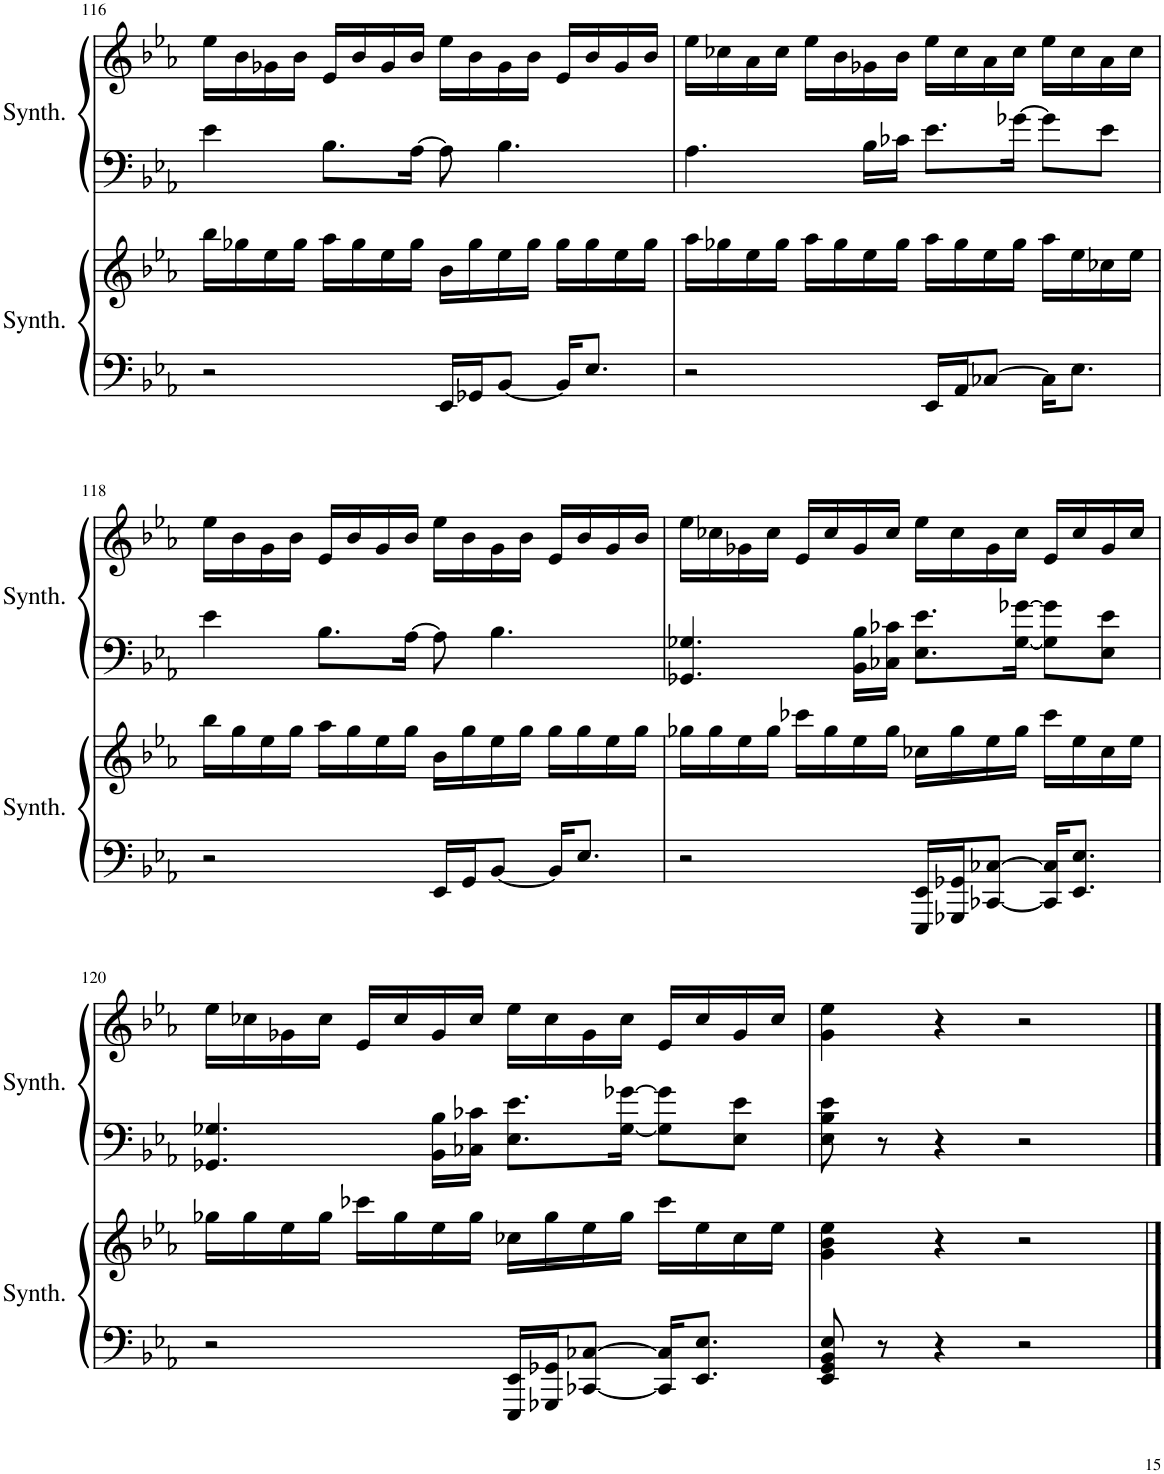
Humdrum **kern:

**kern	**kern	**kern	**kern
*part2	*part2	*part1	*part1
*staff4	*staff3	*staff2	*staff1
*I"Square Synthesizer	*	*I"Square Synthesizer	*
*I'Synth.	*	*I'Synth.	*
!!LO:PB:g=z
*clefF4	*clefG2	*clefF4	*clefG2
*k[b-e-a-]	*k[b-e-a-]	*k[b-e-a-]	*k[b-e-a-]
*M4/4	*M4/4	*M4/4	*M4/4
=116	=116	=116	=116
2r	16bb-\LL	4e-\	16ee-\LL
.	16gg-X\	.	16b-\
.	16ee-\	.	16g-X\
.	16gg-\JJ	.	16b-\JJ
.	16aa-\LL	8.B-\L	16e-/LL
.	16gg-\	.	16b-/
.	16ee-\	.	16g-/
.	16gg-\JJ	[16A-\Jk	16b-/JJ
16EE-/LL	16b-\LL	8A-\]	16ee-\LL
16GG-X/J	16gg-\	.	16b-\
[8BB-/J	16ee-\	4.B-\	16g-\
.	16gg-\JJ	.	16b-\JJ
16BB-/KL]	16gg-\LL	.	16e-/LL
8.E-/J	16gg-\	.	16b-/
.	16ee-\	.	16g-/
.	16gg-\JJ	.	16b-/JJ
=117	=117	=117	=117
2r	16aa-\LL	4.A-\	16ee-\LL
.	16gg-X\	.	16cc-X\
.	16ee-\	.	16a-\
.	16gg-\JJ	.	16cc-\JJ
.	16aa-\LL	.	16ee-\LL
.	16gg-\	.	16b-\
.	16ee-\	16B-\LL	16g-X\
.	16gg-\JJ	16c-X\JJ	16b-\JJ
16EE-/LL	16aa-\LL	8.e-\L	16ee-\LL
16AA-/J	16gg-\	.	16cc-\
[8C-X/J	16ee-\	.	16a-\
.	16gg-\JJ	[16g-X\Jk	16cc-\JJ
16C-\KL]	16aa-\LL	8g-\L]	16ee-\LL
8.E-\J	16ee-\	.	16cc-\
.	16cc-X\	8e-\J	16a-\
.	16ee-\JJ	.	16cc-\JJ
!!LO:LB:g=z
=118	=118	=118	=118
2r	16bb-\LL	4e-\	16ee-\LL
.	16gg\	.	16b-\
.	16ee-\	.	16g\
.	16gg\JJ	.	16b-\JJ
.	16aa-\LL	8.B-\L	16e-/LL
.	16gg\	.	16b-/
.	16ee-\	.	16g/
.	16gg\JJ	[16A-\Jk	16b-/JJ
16EE-/LL	16b-\LL	8A-\]	16ee-\LL
16GG/J	16gg\	.	16b-\
[8BB-/J	16ee-\	4.B-\	16g\
.	16gg\JJ	.	16b-\JJ
16BB-/KL]	16gg\LL	.	16e-/LL
8.E-/J	16gg\	.	16b-/
.	16ee-\	.	16g/
.	16gg\JJ	.	16b-/JJ
=119	=119	=119	=119
2r	16gg-X\LL	4.GG-X/ 4.G-X/	16ee-\LL
.	16gg-\	.	16cc-X\
.	16ee-\	.	16g-X\
.	16gg-\JJ	.	16cc-\JJ
.	16ccc-X\LL	.	16e-/LL
.	16gg-\	.	16cc-/
.	16ee-\	16BB-\ 16B-\LL	16g-/
.	16gg-\JJ	16C-X\ 16c-X\JJ	16cc-/JJ
16EEE-/ 16EE-/LL	16cc-X\LL	8.E-\ 8.e-\L	16ee-\LL
16GGG-X/ 16GG-X/J	16gg-\	.	16cc-\
[8CC-X/ [8C-X/J	16ee-\	.	16g-\
.	16gg-\JJ	[16G-\ [16g-X\Jk	16cc-\JJ
16CC-/] 16C-/]KL	16ccc-\LL	8G-\] 8g-\]L	16e-/LL
8.EE-/ 8.E-/J	16ee-\	.	16cc-/
.	16cc-\	8E-\ 8e-\J	16g-/
.	16ee-\JJ	.	16cc-/JJ
!!LO:LB:g=z
=120	=120	=120	=120
2r	16gg-X\LL	4.GG-X/ 4.G-X/	16ee-\LL
.	16gg-\	.	16cc-X\
.	16ee-\	.	16g-X\
.	16gg-\JJ	.	16cc-\JJ
.	16ccc-X\LL	.	16e-/LL
.	16gg-\	.	16cc-/
.	16ee-\	16BB-\ 16B-\LL	16g-/
.	16gg-\JJ	16C-X\ 16c-X\JJ	16cc-/JJ
16EEE-/ 16EE-/LL	16cc-X\LL	8.E-\ 8.e-\L	16ee-\LL
16GGG-X/ 16GG-X/J	16gg-\	.	16cc-\
[8CC-X/ [8C-X/J	16ee-\	.	16g-\
.	16gg-\JJ	[16G-\ [16g-X\Jk	16cc-\JJ
16CC-/] 16C-/]KL	16ccc-\LL	8G-\] 8g-\]L	16e-/LL
8.EE-/ 8.E-/J	16ee-\	.	16cc-/
.	16cc-\	8E-\ 8e-\J	16g-/
.	16ee-\JJ	.	16cc-/JJ
=121	=121	=121	=121
8EE-/ 8GG/ 8BB-/ 8E-/	4g\ 4b-\ 4ee-\	8E-\ 8B-\ 8e-\	4g\ 4ee-\
8r	.	8r	.
4r	4r	4r	4r
2r	2r	2r	2r
==	==	==	==
*-	*-	*-	*-
